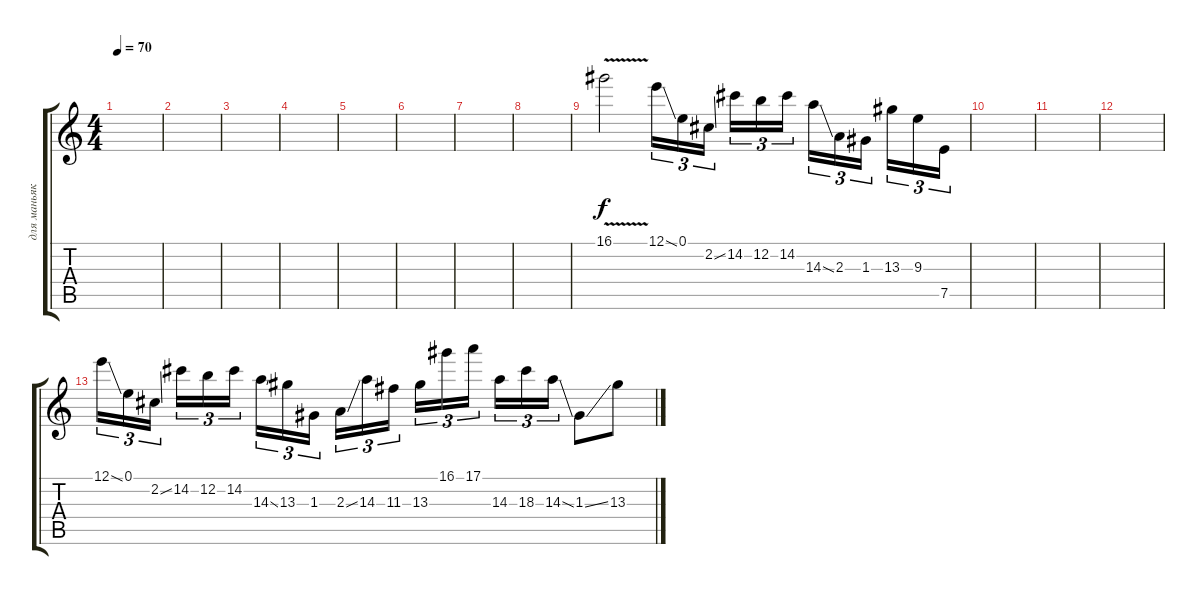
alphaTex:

\track ("для маньяков" "для маньяк") {mute instrument distortionguitar}
\staff {score tabs}
\tuning (E4 B3 G3 D3 A2 E2) {hide}
\ts (4 4)
\tempo 70
\clef g2
\ks c
|
|
|
|
|
|
|
|
16.1{v}.2 12.1{ss}.16{tu (3 2)} 0.1.16{tu (3 2)} 2.2{ss}.16{tu (3 2) beam splitsecondary} 14.2.16{tu (3 2)} 12.2.16{tu (3 2)} 14.2.16{tu (3 2)} 14.3{ss}.16{tu (3 2)} 2.3.16{tu (3 2)} 1.3.16{tu (3 2) beam splitsecondary} 13.3.16{tu (3 2)} 9.3.16{tu (3 2)} 7.5.16{tu (3 2)} |
|
|
|
12.1{ss}.16{tu (3 2)} 0.1.16{tu (3 2)} 2.2{ss}.16{tu (3 2) beam splitsecondary} 14.2.16{tu (3 2)} 12.2.16{tu (3 2)} 14.2.16{tu (3 2)} 14.3{ss}.16{tu (3 2)} 13.3.16{tu (3 2)} 1.3.16{tu (3 2) beam splitsecondary} 2.3{ss}.16{tu (3 2)} 14.3.16{tu (3 2)} 11.3.16{tu (3 2)} 13.3.16{tu (3 2)} 16.1.16{tu (3 2)} 17.1.16{tu (3 2) beam splitsecondary} 14.3.16{tu (3 2)} 18.3.16{tu (3 2)} 14.3{ss}.16{tu (3 2)} 1.3{ss}.8 13.3.8
